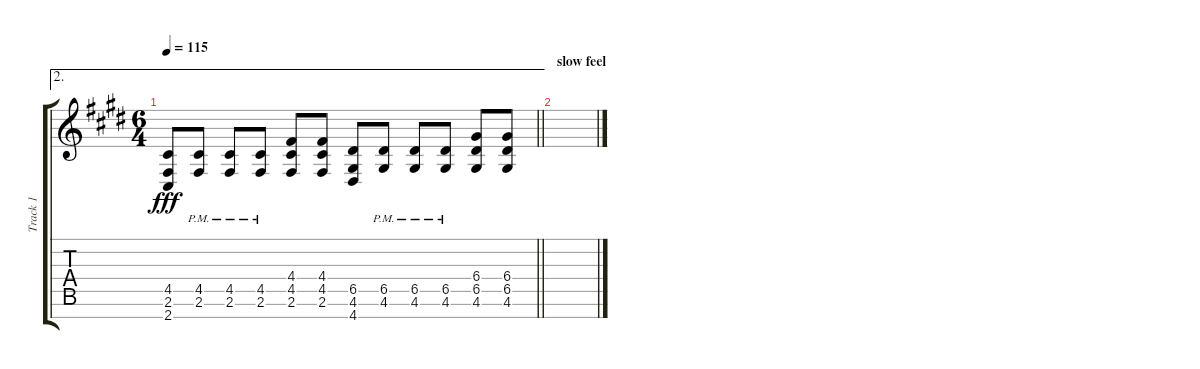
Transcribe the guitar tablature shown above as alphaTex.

\track ("Track 1" "Track 1") {instrument distortionguitar}
\staff {score tabs}
\tuning (E4 B3 G3 D3 A2 E2 B1) {hide}
\ae 2
\ts (6 4)
\tempo 115
\clef g2
\barLineRight lightlight
\ks c#minor
(4.5 2.6 2.7).8{dy fff} (4.5{pm} 2.6{pm}).8 (4.5{pm} 2.6{pm}).8 (4.5{pm} 2.6{pm}).8 (4.4 4.5 2.6).8 (4.4 4.5 2.6).8 (6.5 4.6 4.7).8 (6.5{pm} 4.6{pm}).8 (6.5{pm} 4.6{pm}).8 (6.5{pm} 4.6{pm}).8 (6.4 6.5 4.6).8 (6.4 6.5 4.6).8 |
\section ("" "slow feel")
